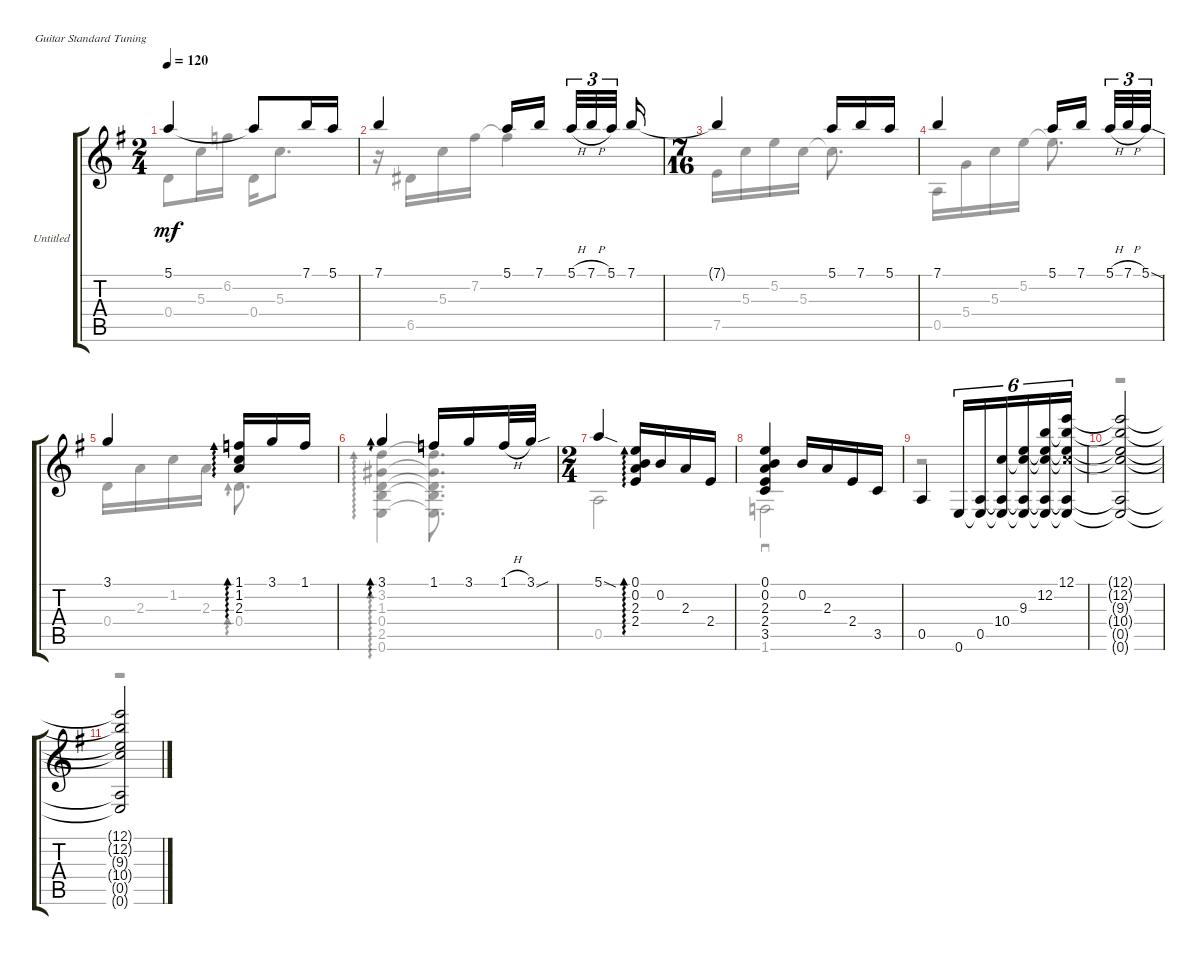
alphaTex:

\bracketExtendMode groupsimilarinstruments
\firstSystemTrackNameOrientation horizontal
\otherSystemsTrackNameOrientation horizontal
\track ("Untitled" "Untitled") {instrument acousticguitarnylon}
\staff {score tabs}
\tuning (E4 B3 G3 D3 A2 E2)
\voice
\ts (2 4)
\tempo 120
\clef g2
\ks eminor
5.1.4{dy mf} 5.1{t}.8 7.1.16 5.1.16 |
7.1.4 5.1.16 7.1.16 5.1{h}.32{tu (3 2)} 7.1{h}.32{tu (3 2)} 5.1.32{tu (3 2)} 7.1.16 |
\ts (7 16)
7.1{t}.4 5.1.16 7.1.16 5.1.16 |
7.1.4 5.1.16 7.1.16 5.1{h}.32{tu (3 2)} 7.1{h}.32{tu (3 2)} 5.1{sod}.32{tu (3 2)} |
3.1.4 (1.1 1.2 2.3).16{ad 0} 3.1.16 1.1.16 |
3.1.4{ad 0} 1.1.16 3.1.16 1.1{h}.32 3.1{sou}.32 |
\ts (2 4)
5.1{sod}.4 (0.1 0.2 2.3 2.4).16{ad 0} 0.2.16 2.3.16 2.4.16 |
(0.1 0.2 2.3 2.4 3.5).4 0.2.16 2.3.16 2.4.16 3.5.16 |
0.5.4 0.6.16{tu (6 4)} (0.5 0.6{t}).16{tu (6 4)} (10.4 0.5{t} 0.6{t}).16{tu (6 4)} (9.3 10.4{t} 0.5{t} 0.6{t}).16{tu (6 4)} (12.2 9.3{t} 10.4{t} 0.5{t} 0.6{t}).16{tu (6 4)} (12.1 12.2{t} 9.3{t} 10.4{x t} 0.5{t} 0.6{t}).16{tu (6 4)} |
(12.1{t} 12.2{t} 9.3{t} 10.4{t} 0.5{t} 0.6{t}).2 |
(12.1{t} 12.2{t} 9.3{t} 10.4{t} 0.5{t} 0.6{t}).2
\voice
\clef g2
\ottava regular
\simile none
\ks eminor
0.4.8{dy mf} 5.3.16 6.2.16 0.4.16 5.3.8{d} |
r.16 6.5.16 5.3.16 7.2.16 7.2{t}.4 |
7.5.16 5.3.16 5.2.16 5.3.16 5.3{t}.8{d} |
0.5.16 5.4.16 5.3.16 5.2.16 5.2{t}.8{d} |
0.4.16 2.3.16 1.2.16 2.3.16 0.4.8{d ad 0} |
(3.2 1.3 0.4 2.5 0.6).4{ad 0} (3.2{t} 1.3{t} 0.4{t} 2.5{t} 0.6{t}).8{d} |
0.5.2 |
1.6.2{sd} |
r.2 |
r.2 |
r.2
